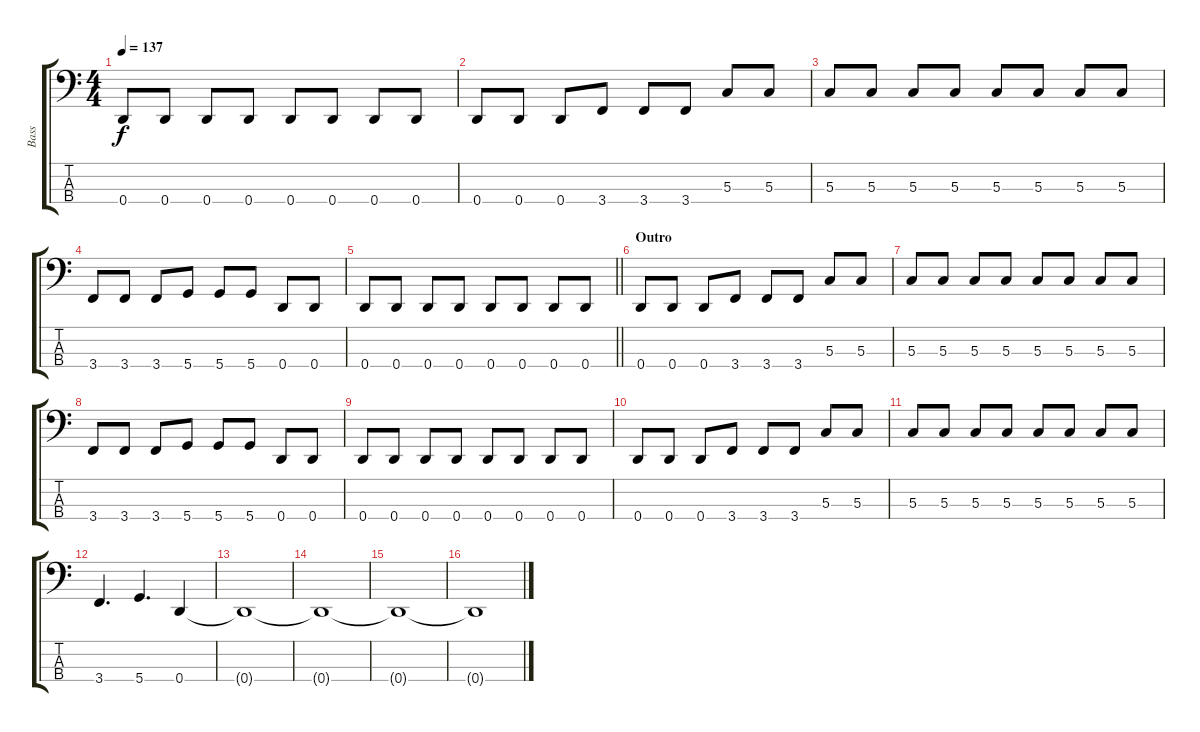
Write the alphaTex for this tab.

\track ("Bass" "Bass") {instrument electricbasspick}
\staff {score tabs}
\tuning (F2 C2 G1 D1) {hide}
\ts (4 4)
\tempo 137
\clef f4
\ks c
0.4.8{dy f} 0.4.8 0.4.8 0.4.8 0.4.8 0.4.8 0.4.8 0.4.8 |
0.4.8 0.4.8 0.4.8 3.4.8 3.4.8 3.4.8 5.3.8 5.3.8 |
5.3.8 5.3.8 5.3.8 5.3.8 5.3.8 5.3.8 5.3.8 5.3.8 |
3.4.8 3.4.8 3.4.8 5.4.8 5.4.8 5.4.8 0.4.8 0.4.8 |
\barLineRight lightlight
0.4.8 0.4.8 0.4.8 0.4.8 0.4.8 0.4.8 0.4.8 0.4.8 |
\section ("" "Outro")
0.4.8 0.4.8 0.4.8 3.4.8 3.4.8 3.4.8 5.3.8 5.3.8 |
5.3.8 5.3.8 5.3.8 5.3.8 5.3.8 5.3.8 5.3.8 5.3.8 |
3.4.8 3.4.8 3.4.8 5.4.8 5.4.8 5.4.8 0.4.8 0.4.8 |
0.4.8 0.4.8 0.4.8 0.4.8 0.4.8 0.4.8 0.4.8 0.4.8 |
0.4.8 0.4.8 0.4.8 3.4.8 3.4.8 3.4.8 5.3.8 5.3.8 |
5.3.8 5.3.8 5.3.8 5.3.8 5.3.8 5.3.8 5.3.8 5.3.8 |
3.4.4{d} 5.4.4{d} 0.4.4 |
0.4{t}.1 |
0.4{t}.1 |
0.4{t}.1 |
0.4{t}.1
